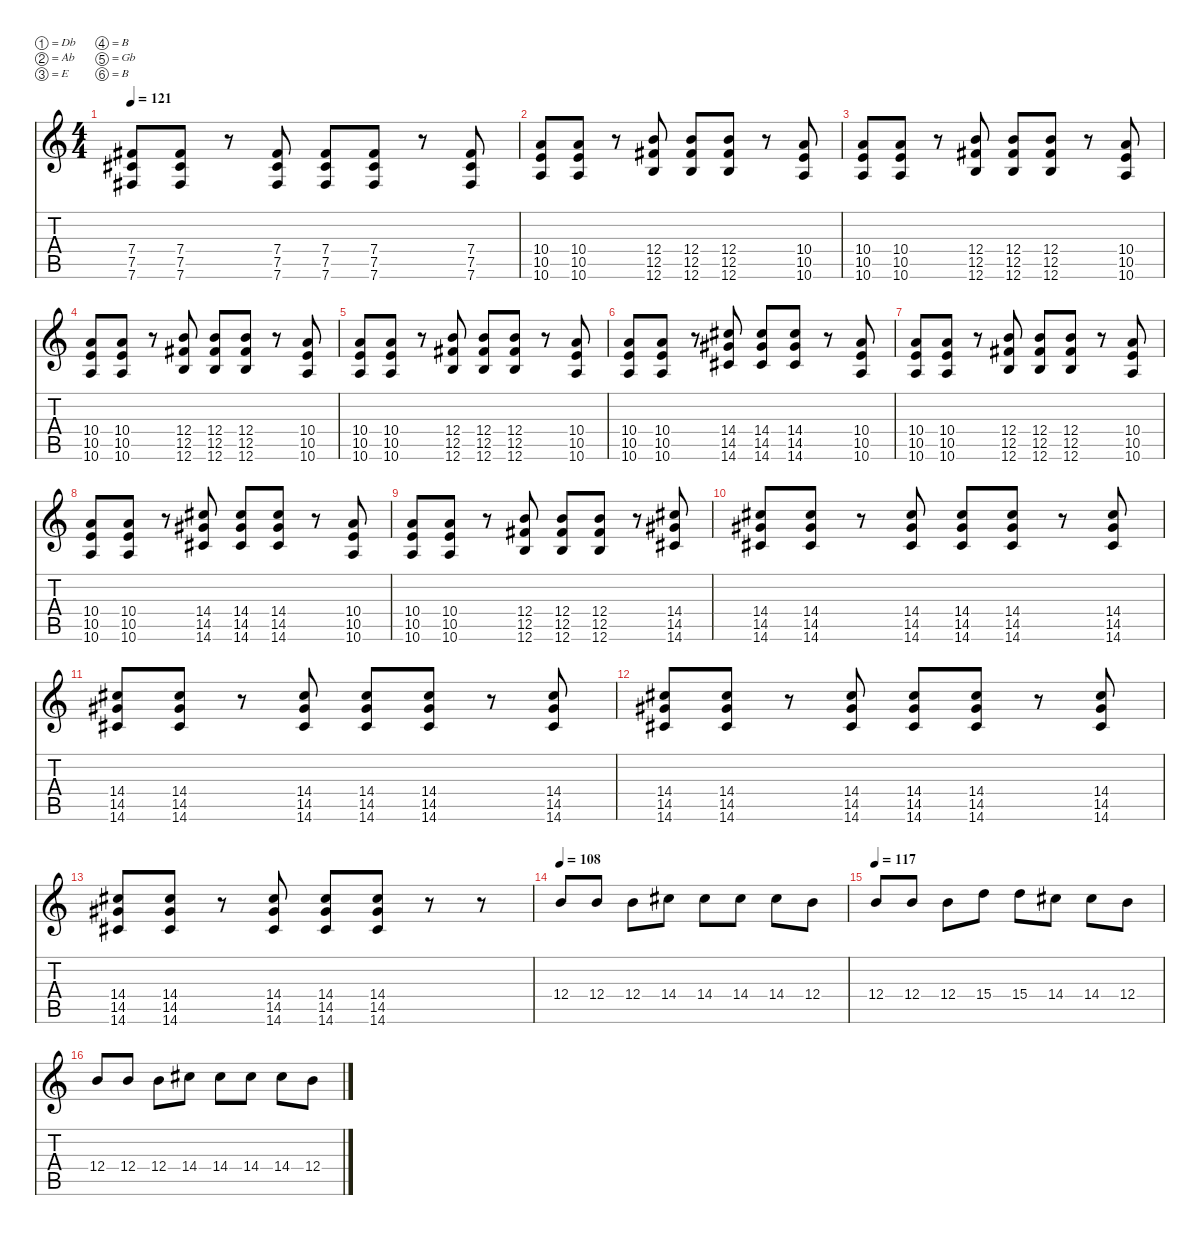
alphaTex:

\defaultSystemsLayout 4
\hideDynamics
\bracketExtendMode nobrackets
\singleTrackTrackNamePolicy hidden
\multiTrackTrackNamePolicy hidden
\firstSystemTrackNameMode fullname
\firstSystemTrackNameOrientation horizontal
\otherSystemsTrackNameOrientation horizontal
\track ("Guitar II [Mike Gallagher]" "dist.guit.") {instrument distortionguitar}
\staff {score tabs}
\tuning (Db4 Ab3 E3 B2 Gb2 B1)
\ts (4 4)
\tempo 121
\clef g2
\ks c
(7.4{acc #} 7.5{acc #} 7.6{acc #}).8{dy f beam Up} (7.4{acc #} 7.5{acc #} 7.6{acc #}).8{beam Up} r.8{beam Up} (7.4{acc #} 7.5{acc #} 7.6{acc #}).8{beam Up} (7.4{acc #} 7.5{acc #} 7.6{acc #}).8{beam Up} (7.4{acc #} 7.5{acc #} 7.6{acc #}).8{beam Up} r.8{beam Up} (7.4{acc #} 7.5{acc #} 7.6{acc #}).8{beam Up} |
(10.4 10.5 10.6).8{beam Up} (10.4 10.5 10.6).8{beam Up} r.8{beam Up} (12.4 12.5{acc #} 12.6).8{beam Up} (12.4 12.5{acc #} 12.6).8{beam Up} (12.4 12.5{acc #} 12.6).8{beam Up} r.8{beam Up} (10.4 10.5 10.6).8{beam Up} |
(10.4 10.5 10.6).8{beam Up} (10.4 10.5 10.6).8{beam Up} r.8{beam Up} (12.4 12.5{acc #} 12.6).8{beam Up} (12.4 12.5{acc #} 12.6).8{beam Up} (12.4 12.5{acc #} 12.6).8{beam Up} r.8{beam Up} (10.4 10.5 10.6).8{beam Up} |
(10.4 10.5 10.6).8{beam Up} (10.4 10.5 10.6).8{beam Up} r.8{beam Up} (12.4 12.5{acc #} 12.6).8{beam Up} (12.4 12.5{acc #} 12.6).8{beam Up} (12.4 12.5{acc #} 12.6).8{beam Up} r.8{beam Up} (10.4 10.5 10.6).8{beam Up} |
(10.4 10.5 10.6).8{beam Up} (10.4 10.5 10.6).8{beam Up} r.8{beam Up} (12.4 12.5{acc #} 12.6).8{beam Up} (12.4 12.5{acc #} 12.6).8{beam Up} (12.4 12.5{acc #} 12.6).8{beam Up} r.8{beam Up} (10.4 10.5 10.6).8{beam Up} |
(10.4 10.5 10.6).8{beam Up} (10.4 10.5 10.6).8{beam Up} r.8{beam Up} (14.4{acc #} 14.5{acc #} 14.6{acc #}).8{beam Up} (14.4{acc #} 14.5{acc #} 14.6{acc #}).8{beam Up} (14.4{acc #} 14.5{acc #} 14.6{acc #}).8{beam Up} r.8{beam Up} (10.4 10.5 10.6).8{beam Up} |
(10.4 10.5 10.6).8{beam Up} (10.4 10.5 10.6).8{beam Up} r.8{beam Up} (12.4 12.5{acc #} 12.6).8{beam Up} (12.4 12.5{acc #} 12.6).8{beam Up} (12.4 12.5{acc #} 12.6).8{beam Up} r.8{beam Up} (10.4 10.5 10.6).8{beam Up} |
(10.4 10.5 10.6).8{beam Up} (10.4 10.5 10.6).8{beam Up} r.8{beam Up} (14.4{acc #} 14.5{acc #} 14.6{acc #}).8{beam Up} (14.4{acc #} 14.5{acc #} 14.6{acc #}).8{beam Up} (14.4{acc #} 14.5{acc #} 14.6{acc #}).8{beam Up} r.8{beam Up} (10.4 10.5 10.6).8{beam Up} |
(10.4 10.5 10.6).8{beam Up} (10.4 10.5 10.6).8{beam Up} r.8{beam Up} (12.4 12.5{acc #} 12.6).8{beam Up} (12.4 12.5{acc #} 12.6).8{beam Up} (12.4 12.5{acc #} 12.6).8{beam Up} r.8{beam Up} (14.4{acc #} 14.5{acc #} 14.6{acc #}).8{beam Up} |
(14.4{acc #} 14.5{acc #} 14.6{acc #}).8{beam Up} (14.4{acc #} 14.5{acc #} 14.6{acc #}).8{beam Up} r.8{beam Up} (14.4{acc #} 14.5{acc #} 14.6{acc #}).8{beam Up} (14.4{acc #} 14.5{acc #} 14.6{acc #}).8{beam Up} (14.4{acc #} 14.5{acc #} 14.6{acc #}).8{beam Up} r.8{beam Up} (14.4{acc #} 14.5{acc #} 14.6{acc #}).8{beam Up} |
(14.4{acc #} 14.5{acc #} 14.6{acc #}).8{beam Up} (14.4{acc #} 14.5{acc #} 14.6{acc #}).8{beam Up} r.8{beam Up} (14.4{acc #} 14.5{acc #} 14.6{acc #}).8{beam Up} (14.4{acc #} 14.5{acc #} 14.6{acc #}).8{beam Up} (14.4{acc #} 14.5{acc #} 14.6{acc #}).8{beam Up} r.8{beam Up} (14.4{acc #} 14.5{acc #} 14.6{acc #}).8{beam Up} |
(14.4{acc #} 14.5{acc #} 14.6{acc #}).8{beam Up} (14.4{acc #} 14.5{acc #} 14.6{acc #}).8{beam Up} r.8{beam Up} (14.4{acc #} 14.5{acc #} 14.6{acc #}).8{beam Up} (14.4{acc #} 14.5{acc #} 14.6{acc #}).8{beam Up} (14.4{acc #} 14.5{acc #} 14.6{acc #}).8{beam Up} r.8{beam Up} (14.4{acc #} 14.5{acc #} 14.6{acc #}).8{beam Up} |
(14.4{acc #} 14.5{acc #} 14.6{acc #}).8{beam Up} (14.4{acc #} 14.5{acc #} 14.6{acc #}).8{beam Up} r.8{beam Up} (14.4{acc #} 14.5{acc #} 14.6{acc #}).8{beam Up} (14.4{acc #} 14.5{acc #} 14.6{acc #}).8{beam Up} (14.4{acc #} 14.5{acc #} 14.6{acc #}).8{beam Up} r.8{beam Up} r.8{beam Up} |
\tempo 108
12.4.8{beam Up} 12.4.8{beam Up} 12.4.8{beam Down} 14.4{acc #}.8{beam Down} 14.4{acc #}.8{beam Down} 14.4{acc #}.8{beam Down} 14.4{acc #}.8{beam Down} 12.4.8{beam Down} |
\tempo 117
12.4.8{beam Up} 12.4.8{beam Up} 12.4.8{beam Down} 15.4.8{beam Down} 15.4.8{beam Down} 14.4{acc #}.8{beam Down} 14.4{acc #}.8{beam Down} 12.4.8{beam Down} |
12.4.8{beam Up} 12.4.8{beam Up} 12.4.8{beam Down} 14.4{acc #}.8{beam Down} 14.4{acc #}.8{beam Down} 14.4{acc #}.8{beam Down} 14.4{acc #}.8{beam Down} 12.4.8{beam Down}
